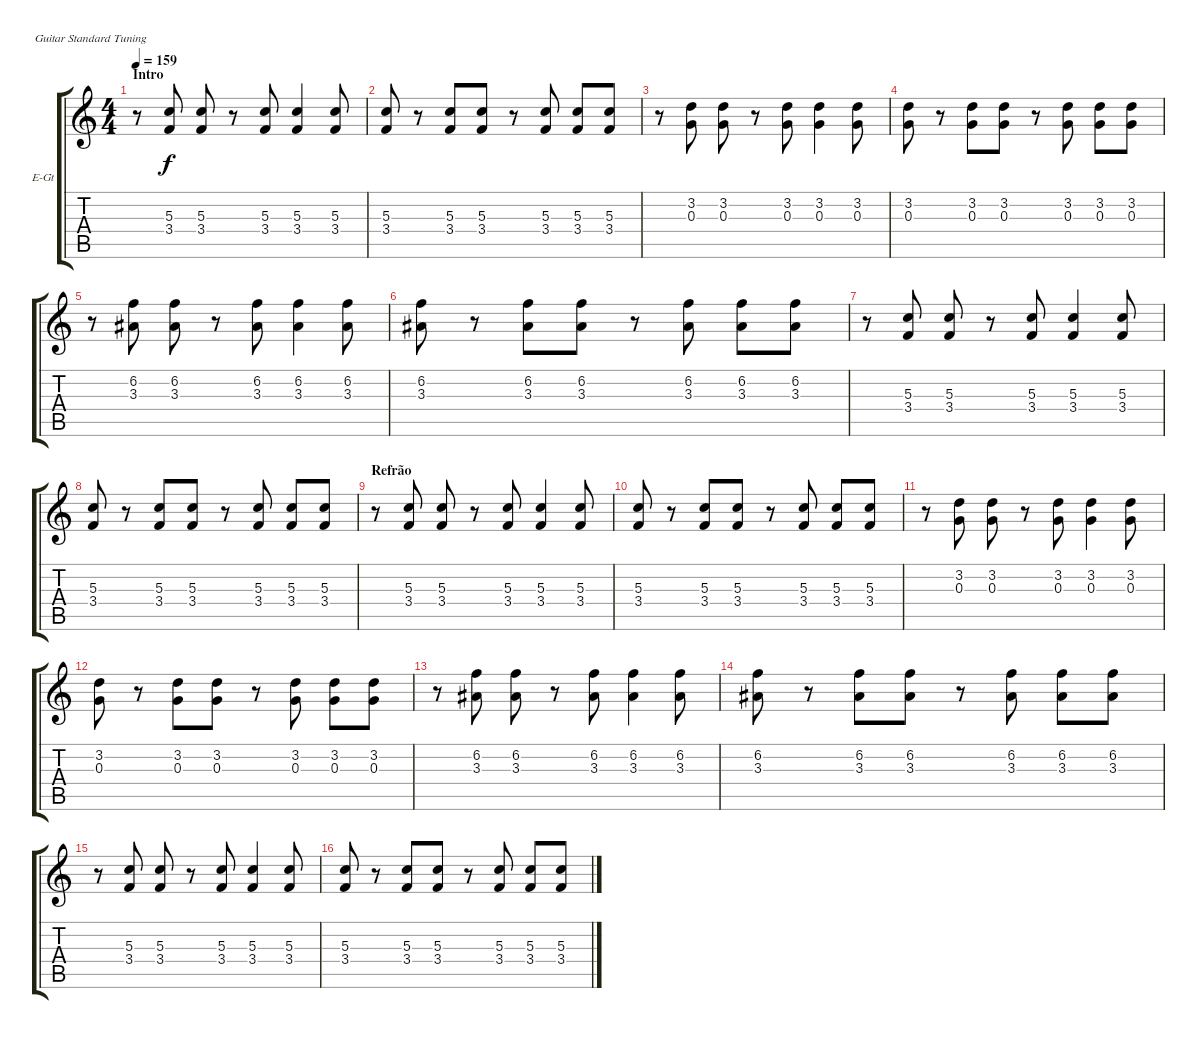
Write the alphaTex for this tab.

\bracketExtendMode groupsimilarinstruments
\firstSystemTrackNameOrientation horizontal
\otherSystemsTrackNameOrientation horizontal
\track ("Rythm Guitar" "E-Gt") {instrument distortionguitar}
\staff {score tabs}
\tuning (E4 B3 G3 D3 A2 E2)
\ts (4 4)
\section ("" "Intro")
\tempo 159
\clef g2
\scale
0.487395
\ks c
r.8{dy f instrument distortionguitar} (3.4 5.3).8 (3.4 5.3).8 r.8 (3.4 5.3).8 (3.4 5.3).4 (3.4 5.3).8 |
\scale
0.256303 (3.4 5.3).8 r.8 (3.4 5.3).8 (3.4 5.3).8 r.8 (3.4 5.3).8 (3.4 5.3).8 (3.4 5.3).8 |
\scale
0.256303 r.8 (0.3 3.2).8 (0.3 3.2).8 r.8 (0.3 3.2).8 (0.3 3.2).4 (0.3 3.2).8 |
\scale
0.333333 (0.3 3.2).8 r.8 (0.3 3.2).8 (0.3 3.2).8 r.8 (0.3 3.2).8 (0.3 3.2).8 (0.3 3.2).8 |
\scale
0.333333 r.8 (3.3 6.2).8 (3.3 6.2).8 r.8 (3.3 6.2).8 (3.3 6.2).4 (3.3 6.2).8 |
\scale
0.333333 (3.3 6.2).8 r.8 (3.3 6.2).8 (3.3 6.2).8 r.8 (3.3 6.2).8 (3.3 6.2).8 (3.3 6.2).8 |
\scale
0.333333 r.8 (3.4 5.3).8 (3.4 5.3).8 r.8 (3.4 5.3).8 (3.4 5.3).4 (3.4 5.3).8 |
\scale
0.333333 (3.4 5.3).8 r.8 (3.4 5.3).8 (3.4 5.3).8 r.8 (3.4 5.3).8 (3.4 5.3).8 (3.4 5.3).8 |
\section ("" "Refrão")
\scale
0.333333 r.8 (3.4 5.3).8 (3.4 5.3).8 r.8 (3.4 5.3).8 (3.4 5.3).4 (3.4 5.3).8 |
\scale
0.333333 (3.4 5.3).8 r.8 (3.4 5.3).8 (3.4 5.3).8 r.8 (3.4 5.3).8 (3.4 5.3).8 (3.4 5.3).8 |
\scale
0.333333 r.8 (0.3 3.2).8 (0.3 3.2).8 r.8 (0.3 3.2).8 (0.3 3.2).4 (0.3 3.2).8 |
\scale
0.333333 (0.3 3.2).8 r.8 (0.3 3.2).8 (0.3 3.2).8 r.8 (0.3 3.2).8 (0.3 3.2).8 (0.3 3.2).8 |
\scale
0.333333 r.8 (3.3 6.2).8 (3.3 6.2).8 r.8 (3.3 6.2).8 (3.3 6.2).4 (3.3 6.2).8 |
\scale
0.333333 (3.3 6.2).8 r.8 (3.3 6.2).8 (3.3 6.2).8 r.8 (3.3 6.2).8 (3.3 6.2).8 (3.3 6.2).8 |
\scale
0.333333 r.8 (3.4 5.3).8 (3.4 5.3).8 r.8 (3.4 5.3).8 (3.4 5.3).4 (3.4 5.3).8 |
\scale
0.333333 (3.4 5.3).8 r.8 (3.4 5.3).8 (3.4 5.3).8 r.8 (3.4 5.3).8 (3.4 5.3).8 (3.4 5.3).8
